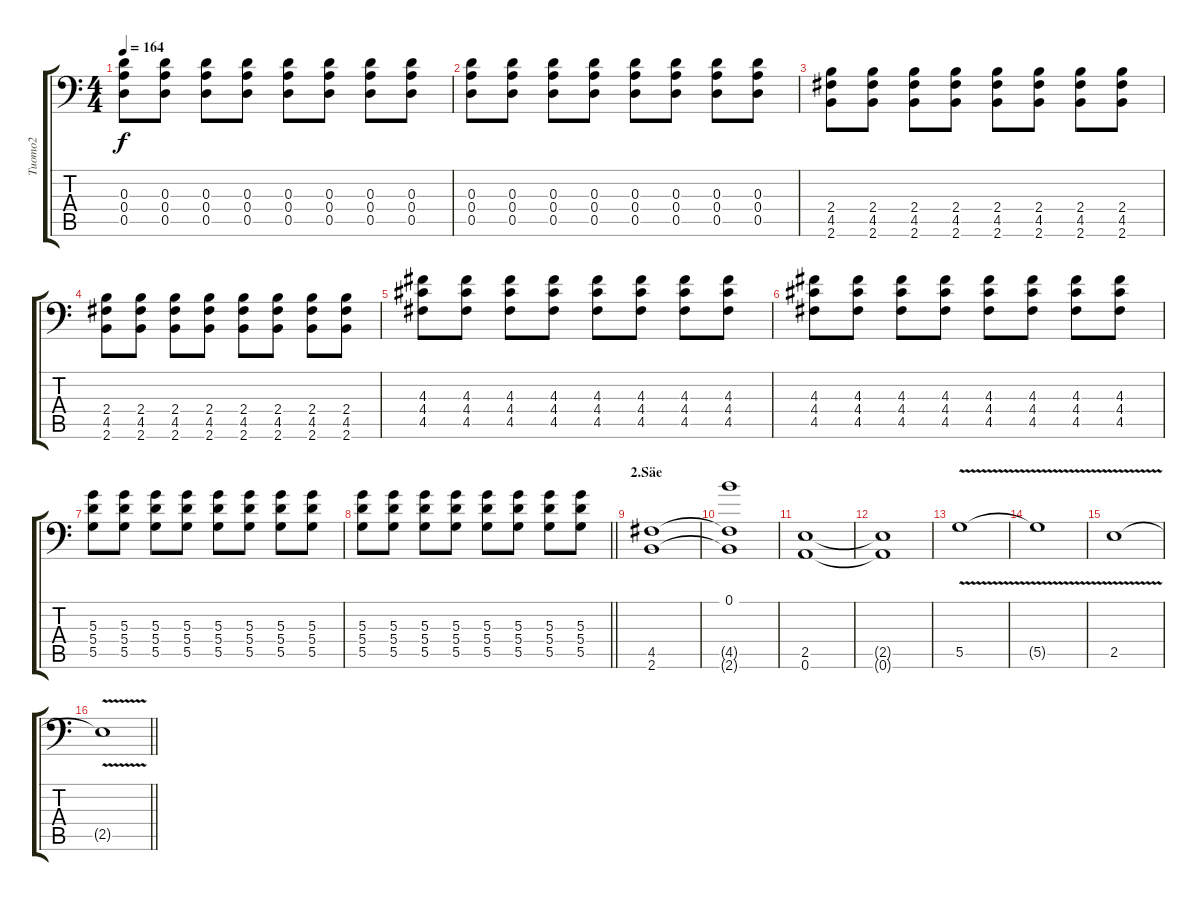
\track ("Tuomo2" "Tuomo2") {instrument distortionguitar}
\staff {score tabs}
\tuning (B3 G3 D3 A2 D2 A1) {hide}
\ts (4 4)
\tempo 164
\clef f4
\ks c
(0.3 0.4 0.5).8{dy f volume 13 balance 16 instrument distortionguitar} (0.3 0.4 0.5).8 (0.3 0.4 0.5).8 (0.3 0.4 0.5).8 (0.3 0.4 0.5).8 (0.3 0.4 0.5).8 (0.3 0.4 0.5).8 (0.3 0.4 0.5).8 |
(0.3 0.4 0.5).8 (0.3 0.4 0.5).8 (0.3 0.4 0.5).8 (0.3 0.4 0.5).8 (0.3 0.4 0.5).8 (0.3 0.4 0.5).8 (0.3 0.4 0.5).8 (0.3 0.4 0.5).8 |
(2.4 4.5 2.6).8 (2.4 4.5 2.6).8 (2.4 4.5 2.6).8 (2.4 4.5 2.6).8 (2.4 4.5 2.6).8 (2.4 4.5 2.6).8 (2.4 4.5 2.6).8 (2.4 4.5 2.6).8 |
(2.4 4.5 2.6).8 (2.4 4.5 2.6).8 (2.4 4.5 2.6).8 (2.4 4.5 2.6).8 (2.4 4.5 2.6).8 (2.4 4.5 2.6).8 (2.4 4.5 2.6).8 (2.4 4.5 2.6).8 |
(4.3 4.4 4.5).8 (4.3 4.4 4.5).8 (4.3 4.4 4.5).8 (4.3 4.4 4.5).8 (4.3 4.4 4.5).8 (4.3 4.4 4.5).8 (4.3 4.4 4.5).8 (4.3 4.4 4.5).8 |
(4.3 4.4 4.5).8 (4.3 4.4 4.5).8 (4.3 4.4 4.5).8 (4.3 4.4 4.5).8 (4.3 4.4 4.5).8 (4.3 4.4 4.5).8 (4.3 4.4 4.5).8 (4.3 4.4 4.5).8 |
(5.3 5.4 5.5).8 (5.3 5.4 5.5).8 (5.3 5.4 5.5).8 (5.3 5.4 5.5).8 (5.3 5.4 5.5).8 (5.3 5.4 5.5).8 (5.3 5.4 5.5).8 (5.3 5.4 5.5).8 |
\barLineRight lightlight
(5.3 5.4 5.5).8 (5.3 5.4 5.5).8 (5.3 5.4 5.5).8 (5.3 5.4 5.5).8 (5.3 5.4 5.5).8 (5.3 5.4 5.5).8 (5.3 5.4 5.5).8 (5.3 5.4 5.5).8 |
\section ("" "2.Säe")
(4.5 2.6).1 |
(0.1 4.5{t} 2.6{t}).1 |
(2.5 0.6).1 |
(2.5{t} 0.6{t}).1 |
5.5{v}.1 |
5.5{t}.1 |
2.5{v}.1 |
\barLineRight lightlight
2.5{t}.1
